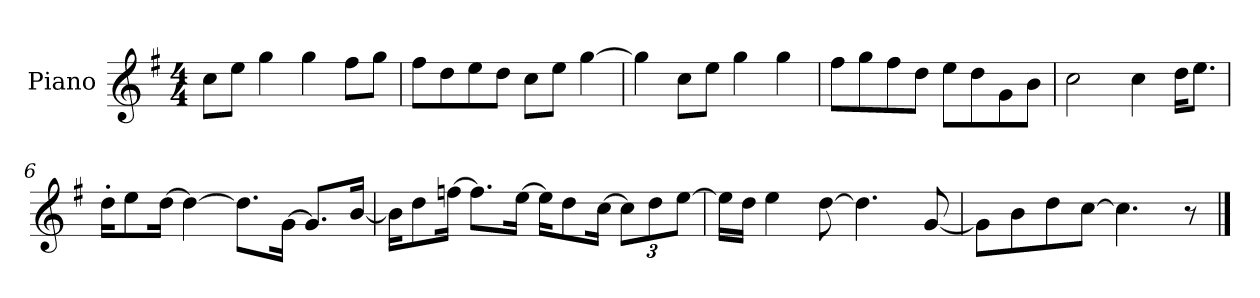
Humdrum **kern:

**kern
*part1
*staff1
*I"Piano
*I'P-no
*clefG2
*k[f#]
*M4/4
*MM90
=1
8cc\L
8ee\J
4gg\
4gg\
8ff#\L
8gg\J
=2
8ff#\L
8dd\
8ee\
8dd\J
8cc\L
8ee\J
[4gg\
=3
4gg\]
8cc\L
8ee\J
4gg\
4gg\
=4
8ff#\L
8gg\
8ff#\
8dd\J
8ee\L
8dd\
8g\
8b\J
=5
2cc\
4cc\
16dd\KL
8.ee\J
!!LO:LB:g=z
=6
16dd'\KL
8ee\
[16dd\Jk
4dd\_
8.dd\L]
[16g\Jk
8.g/L]
[16b/Jk
=7
16b\KL]
8dd\
[16ffn\Jk
8.ff\L]
[16ee\Jk
16ee\KL]
8dd\
[16cc\Jk
*Xbrackettup
12cc\L]
12dd\
[12ee\J
=8
16ee\LL]
16dd\JJ
4ee\
[8dd\
4.dd\]
[8g/
=9
8g\L]
8b\
8dd\
[8cc\J
4.cc\]
8r
==
*-
